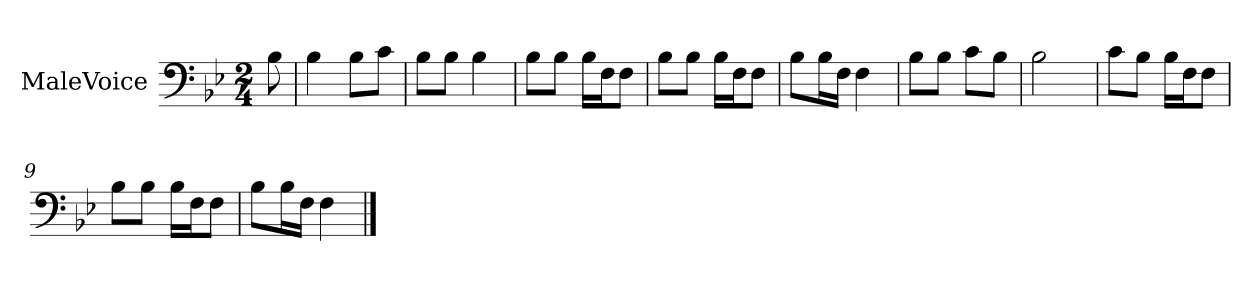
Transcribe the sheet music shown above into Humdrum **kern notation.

**kern
*part1
*staff1
*I"MaleVoice
*clefF4
*k[b-e-]
*M2/4
*MM80
=
8B-
=1
4B-
8B-\L
8c\J
=2
8B-\L
8B-\J
4B-
=3
8B-\L
8B-\J
16B-\LL
16F\J
8F\J
=4
8B-\L
8B-\J
16B-\LL
16F\J
8F\J
=5
8B-\L
16B-\L
16F\JJ
4F
=6
8B-\L
8B-\J
8c\L
8B-\J
=7
2B-
=8
8c\L
8B-\J
16B-\LL
16F\J
8F\J
=9
8B-\L
8B-\J
16B-\LL
16F\J
8F\J
=10
8B-\L
16B-\L
16F\JJ
4F
==
*-
